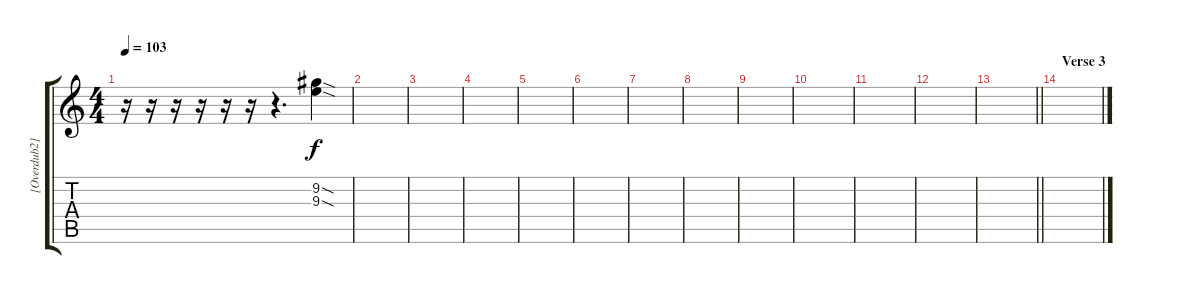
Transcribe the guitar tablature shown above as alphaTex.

\track ("[Overdub2]" "[Overdub2]") {instrument distortionguitar}
\staff {score tabs}
\tuning (E4 B3 G3 D3 A2 E2) {hide}
\ts (4 4)
\tempo 103
\clef g2
\ks c
r.16{dy f} r.16 r.16 r.16 r.16 r.16 r.4{d} (9.2{sod} 9.3{sod}).4{instrument distortionguitar} |
|
|
|
|
|
|
|
|
|
|
|
\barLineRight lightlight
|
\section ("" "Verse 3")
